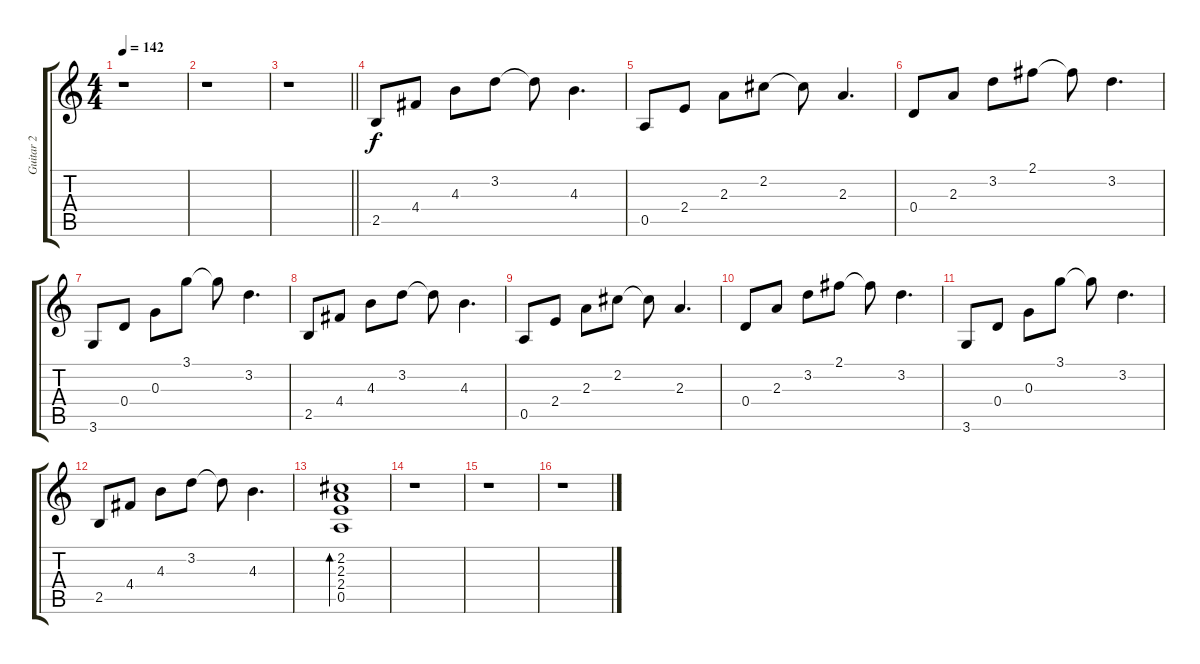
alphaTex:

\track ("Guitar 2" "Guitar 2") {instrument electricguitarclean}
\staff {score tabs}
\tuning (E4 B3 G3 D3 A2 E2) {hide}
\ts (4 4)
\tempo 142
\clef g2
\ks c
r.1{dy f} |
r.1 |
\barLineRight lightlight
r.1 |
2.5.8{volume 16 instrument electricguitarclean} 4.4.8 4.3.8 3.2.8 3.2{t}.8 4.3.4{d} |
0.5.8 2.4.8 2.3.8 2.2.8 2.2{t}.8 2.3.4{d} |
0.4.8 2.3.8 3.2.8 2.1.8 2.1{t}.8 3.2.4{d} |
3.6.8 0.4.8 0.3.8 3.1.8 3.1{t}.8 3.2.4{d} |
2.5.8 4.4.8 4.3.8 3.2.8 3.2{t}.8 4.3.4{d} |
0.5.8 2.4.8 2.3.8 2.2.8 2.2{t}.8 2.3.4{d} |
0.4.8 2.3.8 3.2.8 2.1.8 2.1{t}.8 3.2.4{d} |
3.6.8 0.4.8 0.3.8 3.1.8 3.1{t}.8 3.2.4{d} |
2.5.8 4.4.8 4.3.8 3.2.8 3.2{t}.8 4.3.4{d} |
(2.2 2.3 2.4 0.5).1{bd 60} |
r.1 |
r.1 |
r.1
